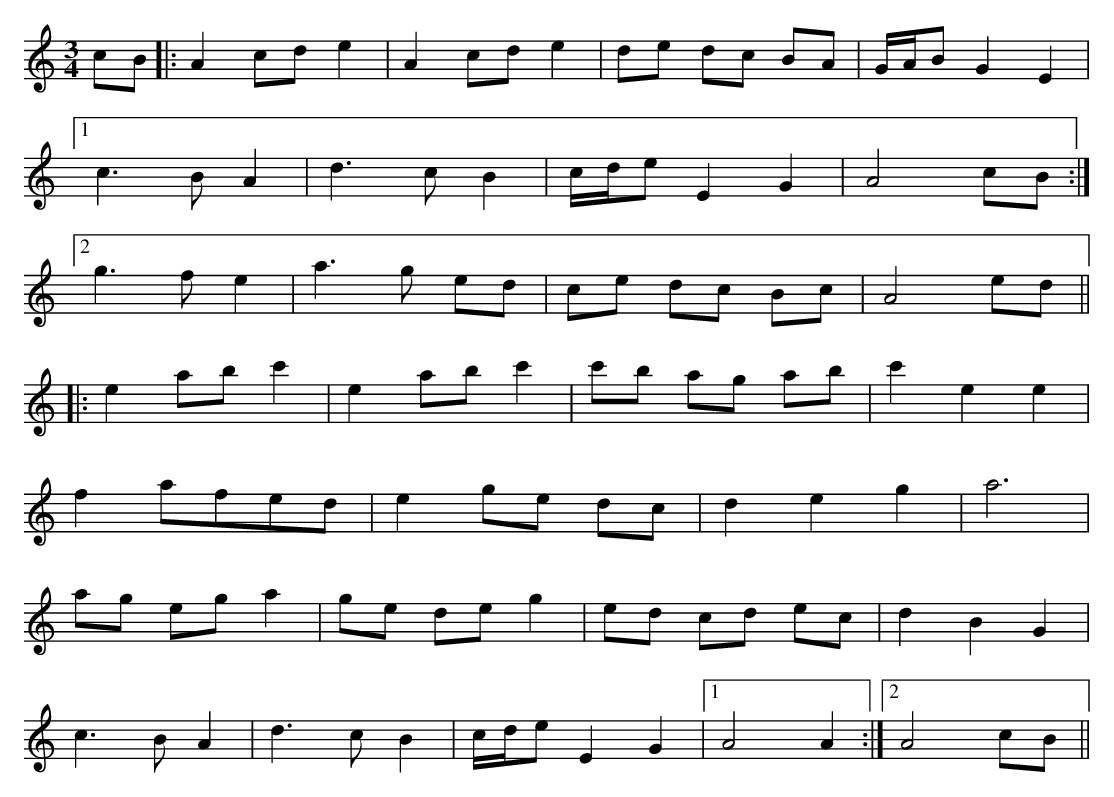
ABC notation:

X:1
M:3/4
K:Amin
cB|: A2 cd e2|A2 cd e2| de dc BA| G/A/B G2 E2|
[1 c3 B A2| d3 c B2| c/d/e E2 G2| A4 cB:|
[2 g3 f e2| a3 g ed| ce dc Bc| A4 ed||
|: e2 ab c'2| e2 ab c'2| c'b ag ab| c'2 e2 e2|
 f2 afed| e2 ge dc| d2 e2 g2| a6|
 ag eg a2| ge de g2|ed cd ec| d2 B2 G2|
 c3 B A2| d3 c B2| c/d/e E2 G2|1 A4 A2:|2 A4 cB||
